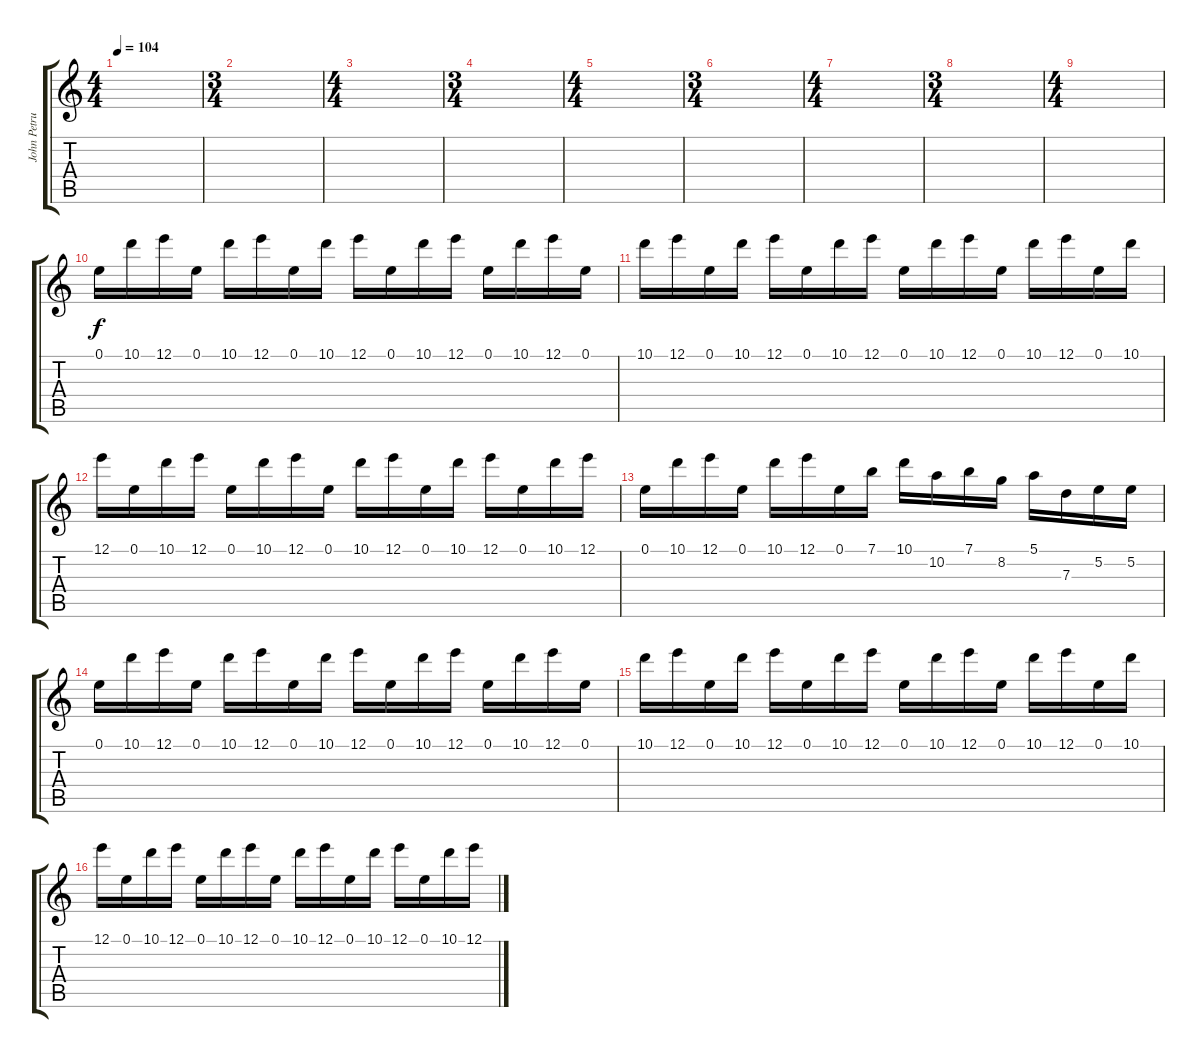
\track ("John Petrucci" "John Petru") {instrument overdrivenguitar}
\staff {score tabs}
\tuning (E4 B3 G3 D3 A2 E2) {hide}
\ts (4 4)
\tempo 104
\clef g2
\ks c
|
\ts (3 4)
|
\ts (4 4)
|
\ts (3 4)
|
\ts (4 4)
|
\ts (3 4)
|
\ts (4 4)
|
\ts (3 4)
|
\ts (4 4)
|
0.1.16 10.1.16 12.1.16 0.1.16 10.1.16 12.1.16 0.1.16 10.1.16 12.1.16 0.1.16 10.1.16 12.1.16 0.1.16 10.1.16 12.1.16 0.1.16 |
10.1.16 12.1.16 0.1.16 10.1.16 12.1.16 0.1.16 10.1.16 12.1.16 0.1.16 10.1.16 12.1.16 0.1.16 10.1.16 12.1.16 0.1.16 10.1.16 |
12.1.16 0.1.16 10.1.16 12.1.16 0.1.16 10.1.16 12.1.16 0.1.16 10.1.16 12.1.16 0.1.16 10.1.16 12.1.16 0.1.16 10.1.16 12.1.16 |
0.1.16 10.1.16 12.1.16 0.1.16 10.1.16 12.1.16 0.1.16 7.1.16 10.1.16 10.2.16 7.1.16 8.2.16 5.1.16 7.3.16 5.2.16 5.2.16 |
0.1.16 10.1.16 12.1.16 0.1.16 10.1.16 12.1.16 0.1.16 10.1.16 12.1.16 0.1.16 10.1.16 12.1.16 0.1.16 10.1.16 12.1.16 0.1.16 |
10.1.16 12.1.16 0.1.16 10.1.16 12.1.16 0.1.16 10.1.16 12.1.16 0.1.16 10.1.16 12.1.16 0.1.16 10.1.16 12.1.16 0.1.16 10.1.16 |
12.1.16 0.1.16 10.1.16 12.1.16 0.1.16 10.1.16 12.1.16 0.1.16 10.1.16 12.1.16 0.1.16 10.1.16 12.1.16 0.1.16 10.1.16 12.1.16
